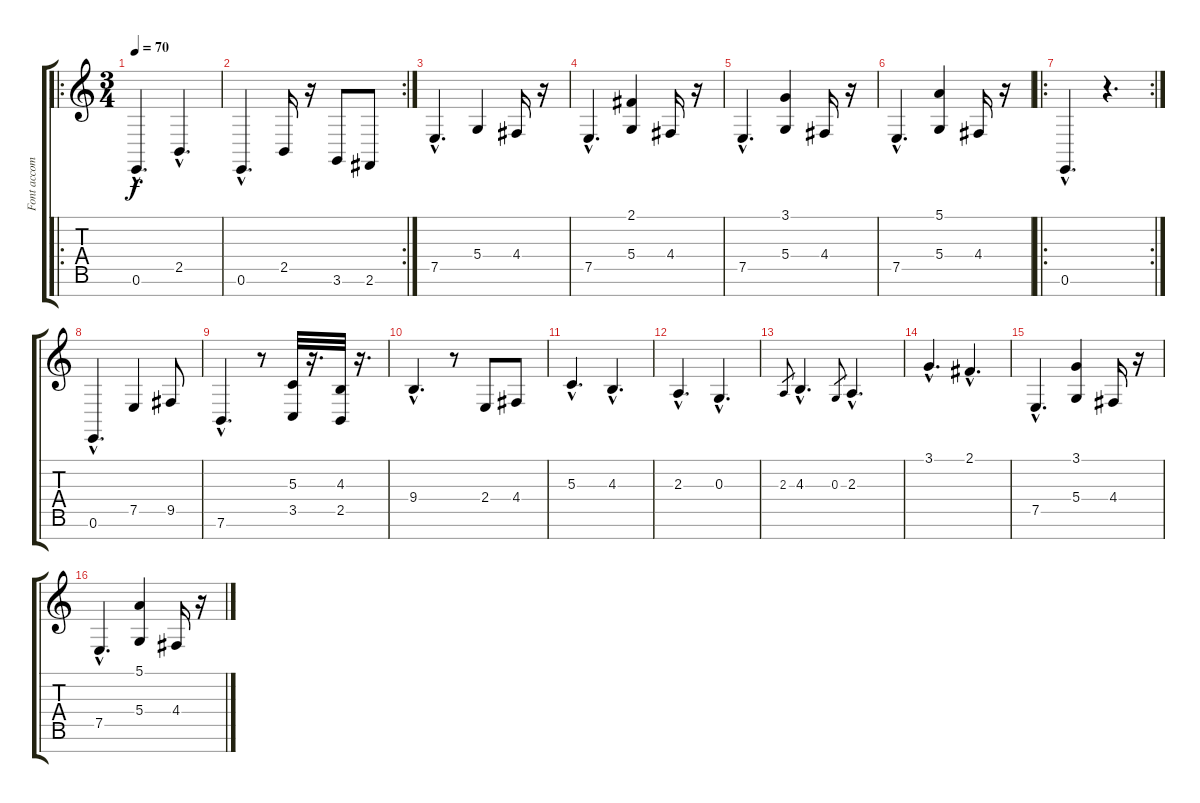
\track ("Font accom " "Font accom") {instrument synthstrings2}
\staff {score tabs}
\tuning (E4 B3 G3 D3 A2 E2 B1) {hide}
\ro
\ts (3 4)
\tempo 70
\clef g2
\ks c
0.6{hac}.4{d dy f instrument synthstrings2} 2.5{hac}.4{d} |
\rc 2
0.6{hac}.4{d} 2.5.16 r.16 3.6.8 2.6.8 |
7.5{hac}.4{d} 5.4.4 4.4.16 r.16 |
7.5{hac}.4{d} (2.1 5.4).4 4.4.16 r.16 |
7.5{hac}.4{d} (3.1 5.4).4 4.4.16 r.16 |
7.5{hac}.4{d} (5.1 5.4).4 4.4.16 r.16 |
\ro
\rc 2
0.6{hac}.4{d} r.4{d} |
0.6{hac}.4{d} 7.5.4 9.5.8 |
7.6{hac}.4{d} r.8 (5.3 3.5).32 r.16{d} (4.3 2.5).32 r.16{d} |
9.4{hac}.4{d} r.8 2.4.8 4.4.8 |
5.3{hac}.4{d} 4.3{hac}.4{d} |
2.3{hac}.4{d} 0.3{hac}.4{d} |
2.3.8{gr} 4.3{hac}.4{d} 0.3.8{gr} 2.3{hac}.4{d} |
3.1{hac}.4{d} 2.1{hac}.4{d} |
7.5{hac}.4{d} (3.1 5.4).4 4.4.16 r.16 |
7.5{hac}.4{d} (5.1 5.4).4 4.4.16 r.16
